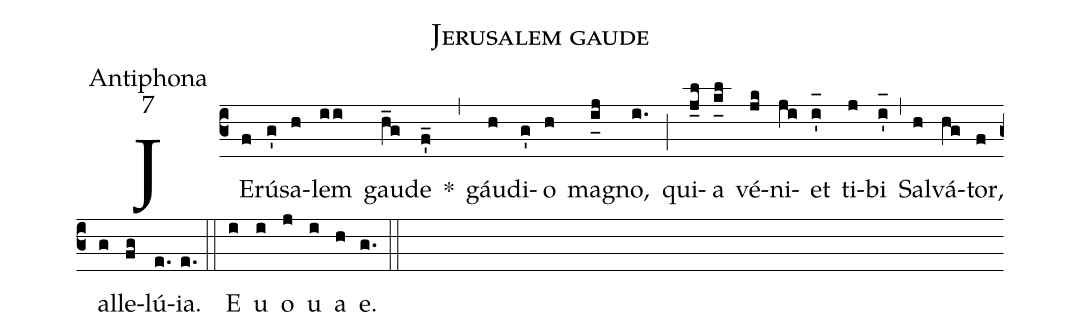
name:Jerusalem gaude;
office-part:Antiphona;
mode:7;
%%
(c3) JE(f)rú(g')sa(h)lem(ii) gau(h_g)de(f'_) *(,) gáu(h)di(g')o(h) ma(i_[uh:l]j)gno,(i.) (;) qui(j_l)a(k_[uh:l]l) vé(jk)ni(ji)et(i'_[oh:h]) ti(j)bi(i'_[oh:h]) (,) Sal(h)vá(hg)tor,(f) al(g)le(fg)lú(e.){ia}.(e.) (::) <eu>E(i) u(i) o(j) u(i) a(h) e.</eu>(g.) (::)
